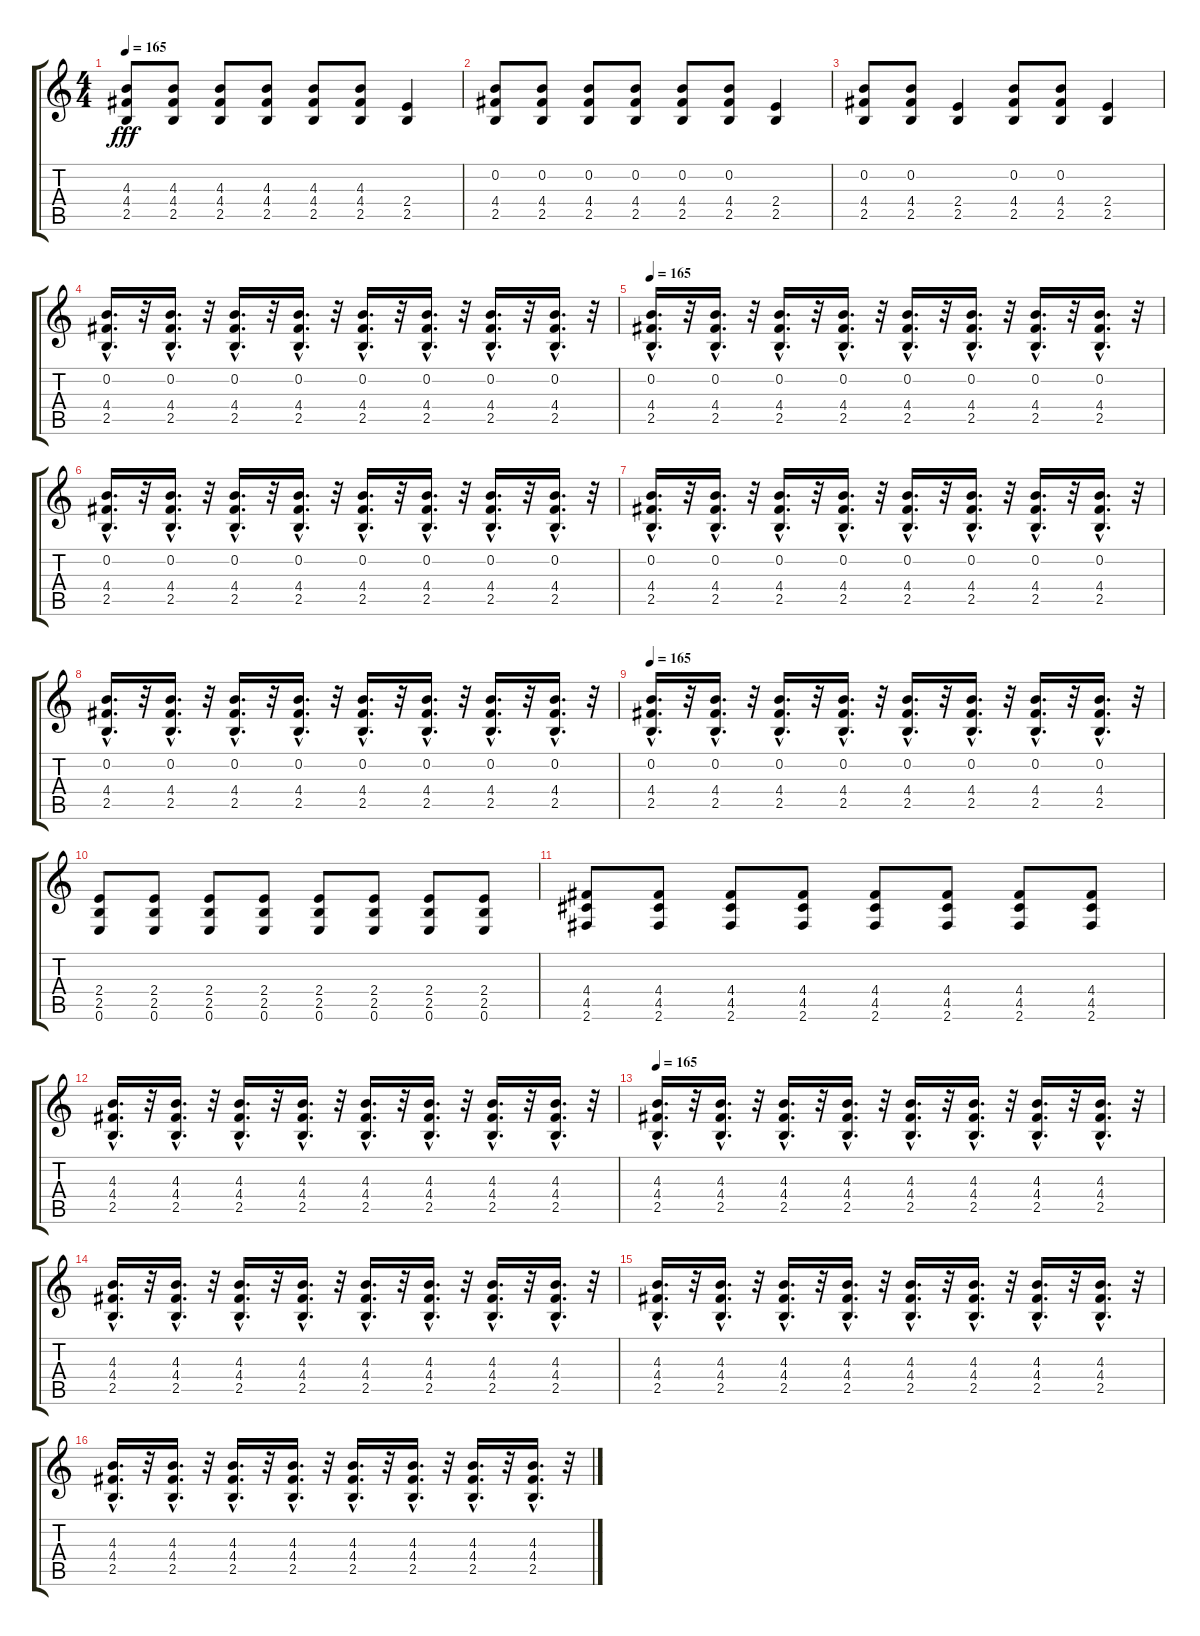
\track "" {instrument overdrivenguitar}
\staff {score tabs}
\tuning (E4 B3 G3 D3 A2 E2) {hide}
\ts (4 4)
\tempo 165
\clef g2
\ks c
(4.3 4.4 2.5).8{dy fff instrument overdrivenguitar} (4.3 4.4 2.5).8 (4.3 4.4 2.5).8 (4.3 4.4 2.5).8 (4.3 4.4 2.5).8 (4.3 4.4 2.5).8 (2.4 2.5).4 |
(0.2 4.4 2.5).8 (0.2 4.4 2.5).8 (0.2 4.4 2.5).8 (0.2 4.4 2.5).8 (0.2 4.4 2.5).8 (0.2 4.4 2.5).8 (2.4 2.5).4 |
(0.2 4.4 2.5).8 (0.2 4.4 2.5).8 (2.4 2.5).4 (0.2 4.4 2.5).8 (0.2 4.4 2.5).8 (2.4 2.5).4 |
(0.2{hac} 4.4{hac} 2.5{hac}).16{d} r.32 (0.2{hac} 4.4{hac} 2.5{hac}).16{d} r.32 (0.2{hac} 4.4{hac} 2.5{hac}).16{d} r.32 (0.2{hac} 4.4{hac} 2.5{hac}).16{d} r.32 (0.2{hac} 4.4{hac} 2.5{hac}).16{d} r.32 (0.2{hac} 4.4{hac} 2.5{hac}).16{d} r.32 (0.2{hac} 4.4{hac} 2.5{hac}).16{d} r.32 (0.2{hac} 4.4{hac} 2.5{hac}).16{d} r.32 |
\tempo 165
(0.2{hac} 4.4{hac} 2.5{hac}).16{d} r.32 (0.2{hac} 4.4{hac} 2.5{hac}).16{d} r.32 (0.2{hac} 4.4{hac} 2.5{hac}).16{d} r.32 (0.2{hac} 4.4{hac} 2.5{hac}).16{d} r.32 (0.2{hac} 4.4{hac} 2.5{hac}).16{d} r.32 (0.2{hac} 4.4{hac} 2.5{hac}).16{d} r.32 (0.2{hac} 4.4{hac} 2.5{hac}).16{d} r.32 (0.2{hac} 4.4{hac} 2.5{hac}).16{d} r.32 |
(0.2{hac} 4.4{hac} 2.5{hac}).16{d} r.32 (0.2{hac} 4.4{hac} 2.5{hac}).16{d} r.32 (0.2{hac} 4.4{hac} 2.5{hac}).16{d} r.32 (0.2{hac} 4.4{hac} 2.5{hac}).16{d} r.32 (0.2{hac} 4.4{hac} 2.5{hac}).16{d} r.32 (0.2{hac} 4.4{hac} 2.5{hac}).16{d} r.32 (0.2{hac} 4.4{hac} 2.5{hac}).16{d} r.32 (0.2{hac} 4.4{hac} 2.5{hac}).16{d} r.32 |
(0.2{hac} 4.4{hac} 2.5{hac}).16{d} r.32 (0.2{hac} 4.4{hac} 2.5{hac}).16{d} r.32 (0.2{hac} 4.4{hac} 2.5{hac}).16{d} r.32 (0.2{hac} 4.4{hac} 2.5{hac}).16{d} r.32 (0.2{hac} 4.4{hac} 2.5{hac}).16{d} r.32 (0.2{hac} 4.4{hac} 2.5{hac}).16{d} r.32 (0.2{hac} 4.4{hac} 2.5{hac}).16{d} r.32 (0.2{hac} 4.4{hac} 2.5{hac}).16{d} r.32 |
(0.2{hac} 4.4{hac} 2.5{hac}).16{d} r.32 (0.2{hac} 4.4{hac} 2.5{hac}).16{d} r.32 (0.2{hac} 4.4{hac} 2.5{hac}).16{d} r.32 (0.2{hac} 4.4{hac} 2.5{hac}).16{d} r.32 (0.2{hac} 4.4{hac} 2.5{hac}).16{d} r.32 (0.2{hac} 4.4{hac} 2.5{hac}).16{d} r.32 (0.2{hac} 4.4{hac} 2.5{hac}).16{d} r.32 (0.2{hac} 4.4{hac} 2.5{hac}).16{d} r.32 |
\tempo 165
(0.2{hac} 4.4{hac} 2.5{hac}).16{d} r.32 (0.2{hac} 4.4{hac} 2.5{hac}).16{d} r.32 (0.2{hac} 4.4{hac} 2.5{hac}).16{d} r.32 (0.2{hac} 4.4{hac} 2.5{hac}).16{d} r.32 (0.2{hac} 4.4{hac} 2.5{hac}).16{d} r.32 (0.2{hac} 4.4{hac} 2.5{hac}).16{d} r.32 (0.2{hac} 4.4{hac} 2.5{hac}).16{d} r.32 (0.2{hac} 4.4{hac} 2.5{hac}).16{d} r.32 |
(2.4 2.5 0.6).8 (2.4 2.5 0.6).8 (2.4 2.5 0.6).8 (2.4 2.5 0.6).8 (2.4 2.5 0.6).8 (2.4 2.5 0.6).8 (2.4 2.5 0.6).8 (2.4 2.5 0.6).8 |
(4.4 4.5 2.6).8 (4.4 4.5 2.6).8 (4.4 4.5 2.6).8 (4.4 4.5 2.6).8 (4.4 4.5 2.6).8 (4.4 4.5 2.6).8 (4.4 4.5 2.6).8 (4.4 4.5 2.6).8 |
(4.3{hac} 4.4{hac} 2.5{hac}).16{d} r.32 (4.3{hac} 4.4{hac} 2.5{hac}).16{d} r.32 (4.3{hac} 4.4{hac} 2.5{hac}).16{d} r.32 (4.3{hac} 4.4{hac} 2.5{hac}).16{d} r.32 (4.3{hac} 4.4{hac} 2.5{hac}).16{d} r.32 (4.3{hac} 4.4{hac} 2.5{hac}).16{d} r.32 (4.3{hac} 4.4{hac} 2.5{hac}).16{d} r.32 (4.3{hac} 4.4{hac} 2.5{hac}).16{d} r.32 |
\tempo 165
(4.3{hac} 4.4{hac} 2.5{hac}).16{d} r.32 (4.3{hac} 4.4{hac} 2.5{hac}).16{d} r.32 (4.3{hac} 4.4{hac} 2.5{hac}).16{d} r.32 (4.3{hac} 4.4{hac} 2.5{hac}).16{d} r.32 (4.3{hac} 4.4{hac} 2.5{hac}).16{d} r.32 (4.3{hac} 4.4{hac} 2.5{hac}).16{d} r.32 (4.3{hac} 4.4{hac} 2.5{hac}).16{d} r.32 (4.3{hac} 4.4{hac} 2.5{hac}).16{d} r.32 |
(4.3{hac} 4.4{hac} 2.5{hac}).16{d} r.32 (4.3{hac} 4.4{hac} 2.5{hac}).16{d} r.32 (4.3{hac} 4.4{hac} 2.5{hac}).16{d} r.32 (4.3{hac} 4.4{hac} 2.5{hac}).16{d} r.32 (4.3{hac} 4.4{hac} 2.5{hac}).16{d} r.32 (4.3{hac} 4.4{hac} 2.5{hac}).16{d} r.32 (4.3{hac} 4.4{hac} 2.5{hac}).16{d} r.32 (4.3{hac} 4.4{hac} 2.5{hac}).16{d} r.32 |
(4.3{hac} 4.4{hac} 2.5{hac}).16{d} r.32 (4.3{hac} 4.4{hac} 2.5{hac}).16{d} r.32 (4.3{hac} 4.4{hac} 2.5{hac}).16{d} r.32 (4.3{hac} 4.4{hac} 2.5{hac}).16{d} r.32 (4.3{hac} 4.4{hac} 2.5{hac}).16{d} r.32 (4.3{hac} 4.4{hac} 2.5{hac}).16{d} r.32 (4.3{hac} 4.4{hac} 2.5{hac}).16{d} r.32 (4.3{hac} 4.4{hac} 2.5{hac}).16{d} r.32 |
(4.3{hac} 4.4{hac} 2.5{hac}).16{d} r.32 (4.3{hac} 4.4{hac} 2.5{hac}).16{d} r.32 (4.3{hac} 4.4{hac} 2.5{hac}).16{d} r.32 (4.3{hac} 4.4{hac} 2.5{hac}).16{d} r.32 (4.3{hac} 4.4{hac} 2.5{hac}).16{d} r.32 (4.3{hac} 4.4{hac} 2.5{hac}).16{d} r.32 (4.3{hac} 4.4{hac} 2.5{hac}).16{d} r.32 (4.3{hac} 4.4{hac} 2.5{hac}).16{d} r.32
